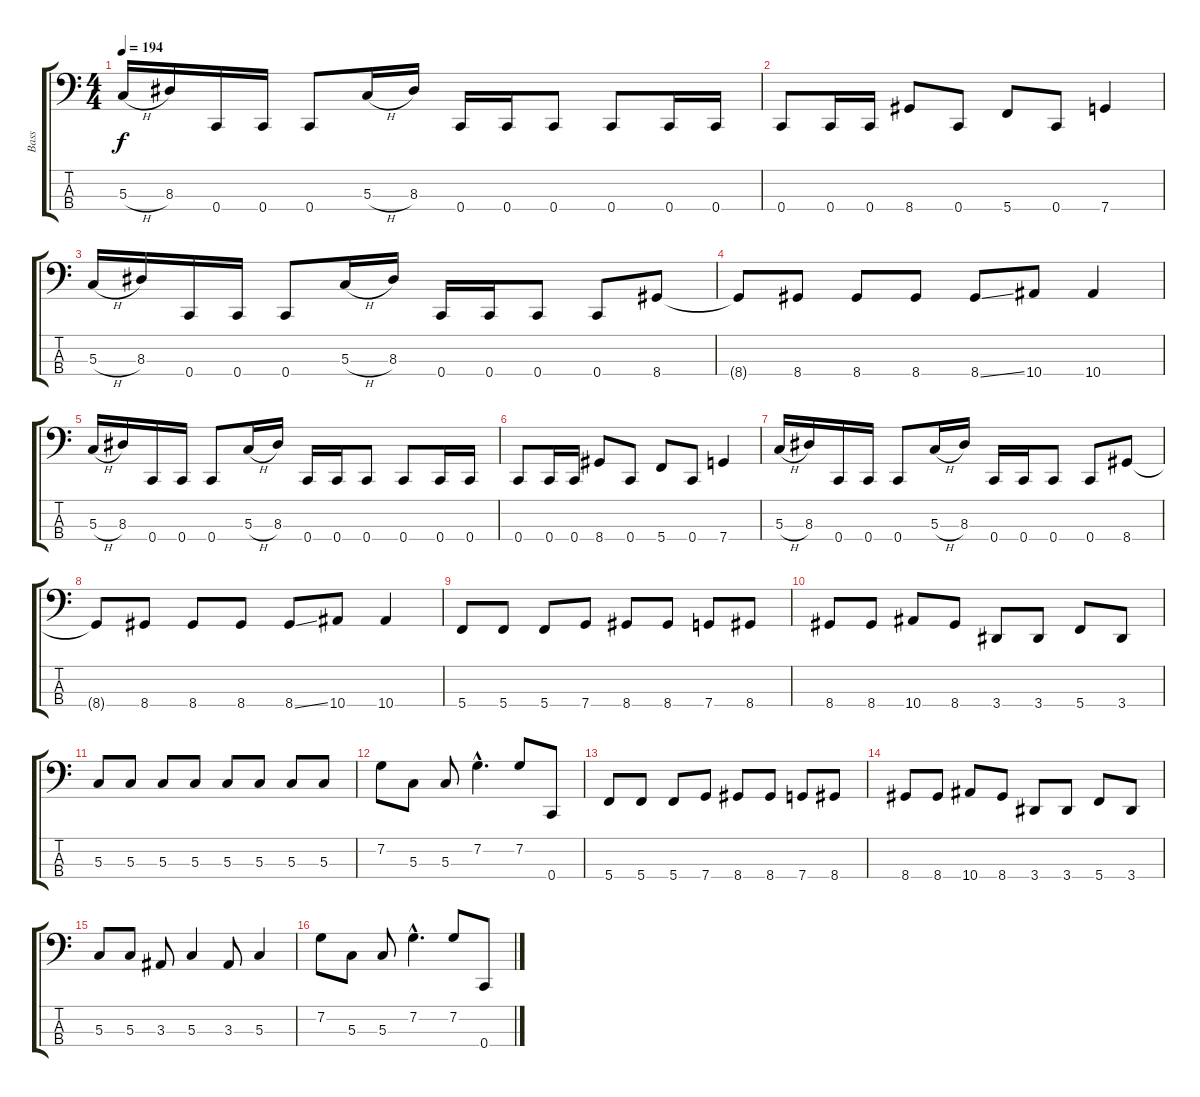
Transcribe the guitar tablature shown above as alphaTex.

\track ("Bass" "Bass") {instrument electricbasspick}
\staff {score tabs}
\tuning (F2 C2 G1 C1) {hide}
\ts (4 4)
\tempo 194
\clef f4
\ks c
5.3{h}.16{dy f} 8.3.16 0.4.16 0.4.16 0.4.8 5.3{h}.16 8.3.16 0.4.16 0.4.16 0.4.8 0.4.8 0.4.16 0.4.16 |
0.4.8 0.4.16 0.4.16 8.4.8 0.4.8 5.4.8 0.4.8 7.4.4 |
5.3{h}.16 8.3.16 0.4.16 0.4.16 0.4.8 5.3{h}.16 8.3.16 0.4.16 0.4.16 0.4.8 0.4.8 8.4.8 |
8.4{t}.8 8.4.8 8.4.8 8.4.8 8.4{ss}.8 10.4.8 10.4.4 |
5.3{h}.16 8.3.16 0.4.16 0.4.16 0.4.8 5.3{h}.16 8.3.16 0.4.16 0.4.16 0.4.8 0.4.8 0.4.16 0.4.16 |
0.4.8 0.4.16 0.4.16 8.4.8 0.4.8 5.4.8 0.4.8 7.4.4 |
5.3{h}.16 8.3.16 0.4.16 0.4.16 0.4.8 5.3{h}.16 8.3.16 0.4.16 0.4.16 0.4.8 0.4.8 8.4.8 |
8.4{t}.8 8.4.8 8.4.8 8.4.8 8.4{ss}.8 10.4.8 10.4.4 |
5.4.8 5.4.8 5.4.8 7.4.8 8.4.8 8.4.8 7.4.8 8.4.8 |
8.4.8 8.4.8 10.4.8 8.4.8 3.4.8 3.4.8 5.4.8 3.4.8 |
5.3.8 5.3.8 5.3.8 5.3.8 5.3.8 5.3.8 5.3.8 5.3.8 |
7.2.8 5.3.8 5.3.8 7.2{hac}.4{d} 7.2.8 0.4.8 |
5.4.8 5.4.8 5.4.8 7.4.8 8.4.8 8.4.8 7.4.8 8.4.8 |
8.4.8 8.4.8 10.4.8 8.4.8 3.4.8 3.4.8 5.4.8 3.4.8 |
5.3.8 5.3.8 3.3.8 5.3.4 3.3.8 5.3.4 |
7.2.8 5.3.8 5.3.8 7.2{hac}.4{d} 7.2.8 0.4.8
